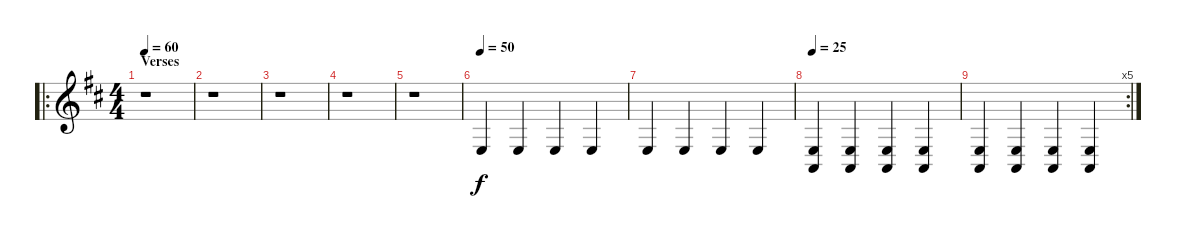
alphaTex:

\track "" {instrument acousticgrandpiano}
\staff {score}
\tuning (E4 B3 G3 D3 A2 E2) {hide}
\ro
\ts (4 4)
\section ("" "Verses")
\tempo 60
\clef g2
\ks d
r.1{dy f instrument acousticgrandpiano} |
r.1 |
r.1 |
r.1 |
r.1 |
\tempo 50
2.4.4 2.4.4 2.4.4 2.4.4 |
2.4.4 2.4.4 2.4.4 2.4.4 |
\tempo 25
(2.4 0.5).4 (2.4 0.5).4 (2.4 0.5).4 (2.4 0.5).4 |
\rc 5
(2.4 0.5).4 (2.4 0.5).4 (2.4 0.5).4 (2.4 0.5).4
